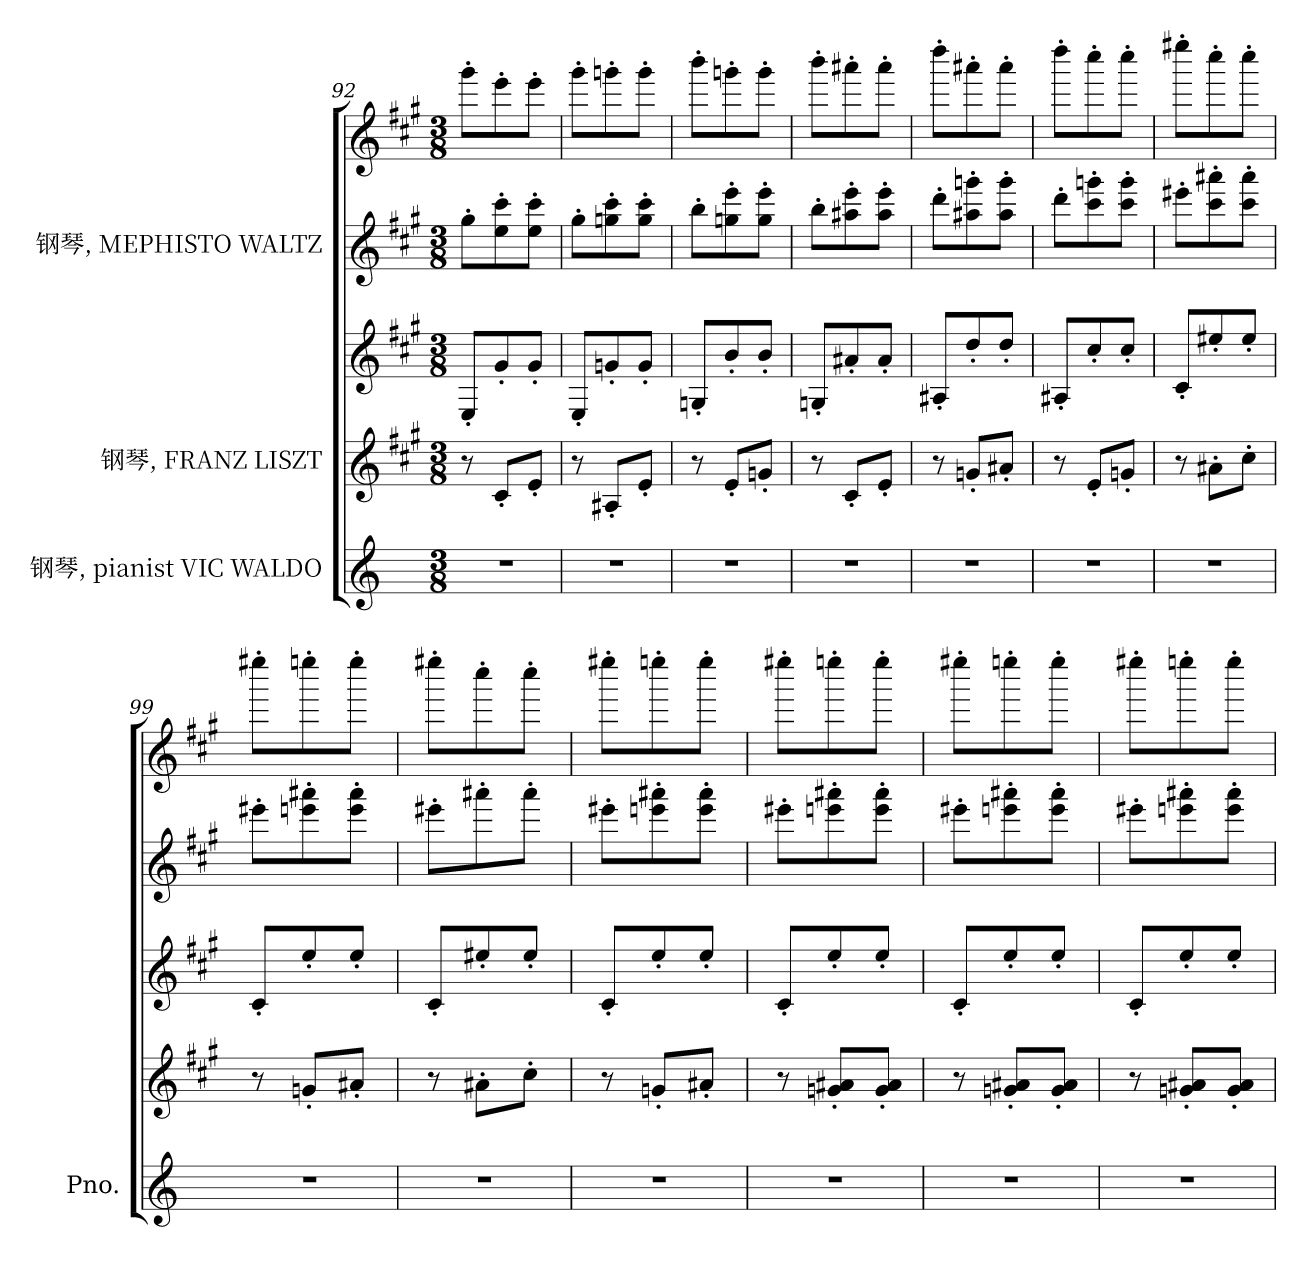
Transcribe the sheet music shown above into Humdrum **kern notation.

**kern	**kern	**kern	**kern	**kern
*part3	*part2	*part2	*part1	*part1
*staff5	*staff4	*staff3	*staff2	*staff1
*I"钢琴, pianist VIC WALDO	*I"钢琴, FRANZ LISZT	*	*I"钢琴, MEPHISTO WALTZ	*
*I'Pno.	*	*	*	*
*clefG2	*clefG2	*clefG2	*clefG2	*clefG2
*k[]	*k[f#c#g#]	*k[f#c#g#]	*k[f#c#g#]	*k[f#c#g#]
*M3/8	*M3/8	*M3/8	*M3/8	*M3/8
=92	=92	=92	=92	=92
4.r	8r	8E'/L	8gg#'\L	8ggg#'\L
.	8c#'/L	8g#'/	8ee\' 8ccc#\'	8eee'\
.	8e'/J	8g#'/J	8ee\' 8ccc#\'J	8eee'\J
=93	=93	=93	=93	=93
4.r	8r	8E'/L	8gg#'\L	8ggg#'\L
.	8A#X'/L	8gn'/	8ggn\' 8ccc#\'	8gggn'\
.	8e'/J	8g'/J	8gg\' 8ccc#\'J	8ggg'\J
=94	=94	=94	=94	=94
4.r	8r	8Gn'/L	8bb'\L	8bbb'\L
.	8e'/L	8b'/	8ggn\' 8eee\'	8gggn'\
.	8gn'/J	8b'/J	8gg\' 8eee\'J	8ggg'\J
=95	=95	=95	=95	=95
4.r	8r	8Gn'/L	8bb'\L	8bbb'\L
.	8c#'/L	8a#X'/	8aa#X\' 8eee\'	8aaa#X'\
.	8e'/J	8a#'/J	8aa#\' 8eee\'J	8aaa#'\J
=96	=96	=96	=96	=96
4.r	8r	8A#X'/L	8ddd'\L	8dddd'\L
.	8gn'/L	8dd'/	8aa#X\' 8gggn\'	8aaa#X'\
.	8a#X'/J	8dd'/J	8aa#\' 8ggg\'J	8aaa#'\J
=97	=97	=97	=97	=97
4.r	8r	8A#X'/L	8ddd'\L	8dddd'\L
.	8e'/L	8cc#'/	8ccc#\' 8gggn\'	8cccc#'\
.	8gn'/J	8cc#'/J	8ccc#\' 8ggg\'J	8cccc#'\J
!!LO:LB:g=z
=98	=98	=98	=98	=98
4.r	8r	8c#'/L	8eee#X'\L	8eeee#X'\L
.	8a#X'\L	8ee#X'/	8ccc#\' 8aaa#X\'	8cccc#'\
.	8cc#'\J	8ee#'/J	8ccc#\' 8aaa#\'J	8cccc#'\J
=99	=99	=99	=99	=99
4.r	8r	8c#'/L	8eee#X'\L	8eeee#X'\L
.	8gn'/L	8ee'/	8eeen\' 8aaa#X\'	8eeeen'\
.	8a#X'/J	8ee'/J	8eee\' 8aaa#\'J	8eeee'\J
=100	=100	=100	=100	=100
4.r	8r	8c#'/L	8eee#X'\L	8eeee#X'\L
.	8a#X'\L	8ee#X'/	8aaa#X'\	8cccc#'\
.	8cc#'\J	8ee#'/J	8aaa#'\J	8cccc#'\J
=101	=101	=101	=101	=101
4.r	8r	8c#'/L	8eee#X'\L	8eeee#X'\L
.	8gn'/L	8ee'/	8eeen\' 8aaa#X\'	8eeeen'\
.	8a#X'/J	8ee'/J	8eee\' 8aaa#\'J	8eeee'\J
=102	=102	=102	=102	=102
4.r	8r	8c#'/L	8eee#X'\L	8eeee#X'\L
.	8gn/' 8a#X/'L	8ee'/	8eeen\' 8aaa#X\'	8eeeen'\
.	8g/' 8a#/'J	8ee'/J	8eee\' 8aaa#\'J	8eeee'\J
=103	=103	=103	=103	=103
4.r	8r	8c#'/L	8eee#X'\L	8eeee#X'\L
.	8gn/' 8a#X/'L	8ee'/	8eeen\' 8aaa#X\'	8eeeen'\
.	8g/' 8a#/'J	8ee'/J	8eee\' 8aaa#\'J	8eeee'\J
!!LO:PB:g=z
=104	=104	=104	=104	=104
4.r	8r	8c#'/L	8eee#X'\L	8eeee#X'\L
.	8gn/' 8a#X/'L	8ee'/	8eeen\' 8aaa#X\'	8eeeen'\
.	8g/' 8a#/'J	8ee'/J	8eee\' 8aaa#\'J	8eeee'\J
=	=	=	=	=
*-	*-	*-	*-	*-
